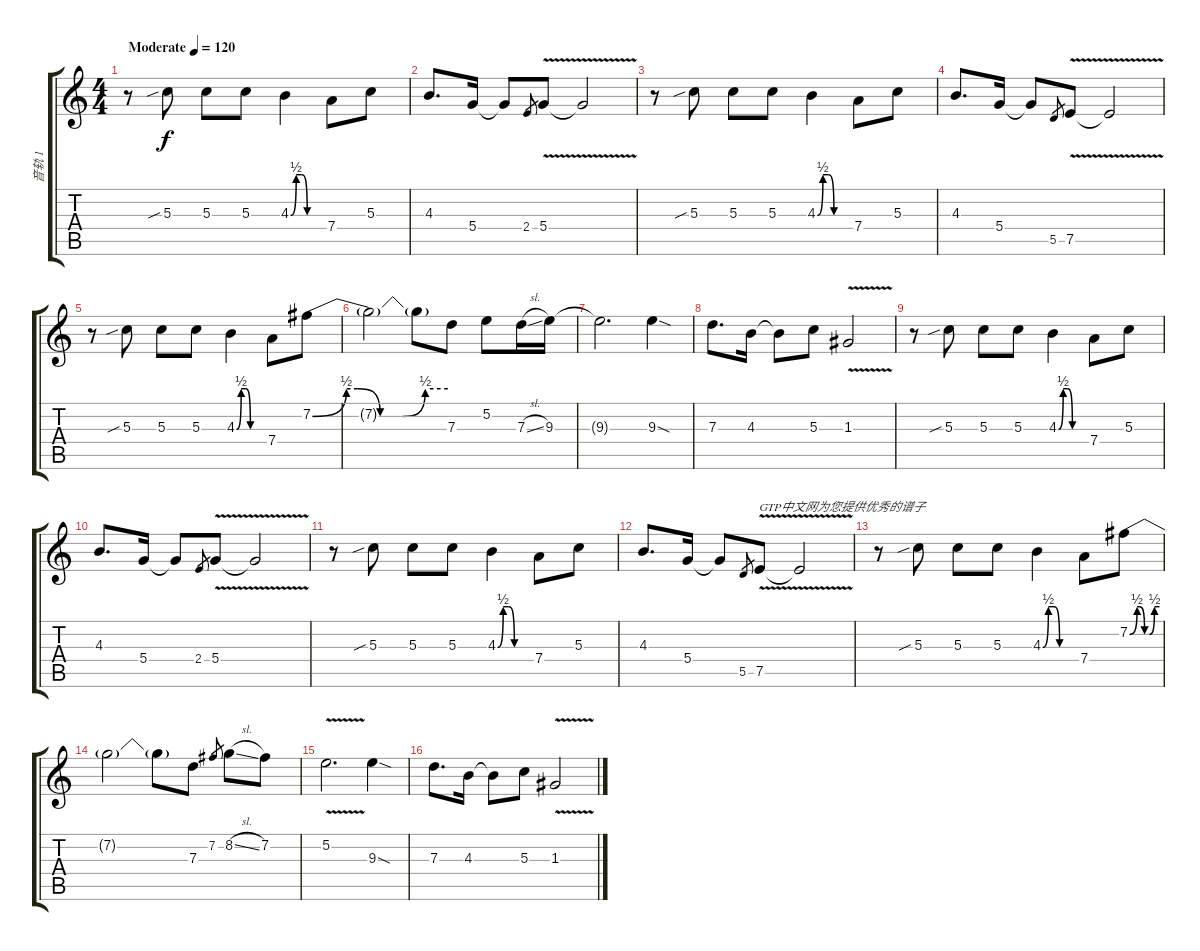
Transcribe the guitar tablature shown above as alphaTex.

\track ("音轨 1" "音轨 1") {instrument acousticguitarsteel}
\staff {score tabs}
\tuning (E4 B3 G3 D3 A2 E2) {hide}
\ts (4 4)
\tempo (120 "Moderate")
\clef g2
\ks c
r.8{dy f instrument acousticguitarsteel} 5.3{sib}.8 5.3.8 5.3.8 4.3{be (custom 0 0 10 2 20 2 30 0 60 0)}.4 7.4.8 5.3.8 |
4.3.8{d} 5.4.16 5.4{t}.8 2.4.8{gr} 5.4{v}.8 5.4{t}.2 |
r.8 5.3{sib}.8 5.3.8 5.3.8 4.3{be (custom 0 0 10 2 20 2 30 0 60 0)}.4 7.4.8 5.3.8 |
4.3.8{d} 5.4.16 5.4{t}.8 5.5.8{gr} 7.5{v}.8 7.5{t}.2 |
r.8 5.3{sib}.8 5.3.8 5.3.8 4.3{be (custom 0 0 10 2 20 2 30 0 60 0)}.4 7.4.8 7.2{be (custom 0 0 15 2 20 2 30 0 40 0 50 2 60 2)}.8 |
7.2{t}.2 7.2{t}.8 7.3.8 5.2.8 7.3{sl}.16 9.3.16 |
9.3{t}.2{d} 9.3{sod}.4 |
7.3.8{d} 4.3.16 4.3{t}.8 5.3.8 1.3{v}.2 |
r.8 5.3{sib}.8 5.3.8 5.3.8 4.3{be (custom 0 0 10 2 20 2 30 0 60 0)}.4 7.4.8 5.3.8 |
4.3.8{d} 5.4.16 5.4{t}.8 2.4.8{gr} 5.4{v}.8 5.4{t}.2 |
r.8 5.3{sib}.8 5.3.8 5.3.8 4.3{be (custom 0 0 10 2 20 2 30 0 60 0)}.4 7.4.8 5.3.8 |
4.3.8{d} 5.4.16 5.4{t}.8 5.5.8{gr} 7.5{v}.8{txt "GTP中文网为您提供优秀的谱子"} 7.5{t}.2 |
r.8 5.3{sib}.8 5.3.8 5.3.8 4.3{be (custom 0 0 10 2 20 2 30 0 60 0)}.4 7.4.8 7.2{be (custom 0 0 15 2 20 2 30 0 40 0 50 2 60 2)}.8 |
7.2{t}.2 7.2{t}.8 7.3.8 7.2.8{gr} 8.2{sl}.8 7.2.8 |
5.2{v}.2{d} 9.3{sod}.4 |
7.3.8{d} 4.3.16 4.3{t}.8 5.3.8 1.3{v}.2
